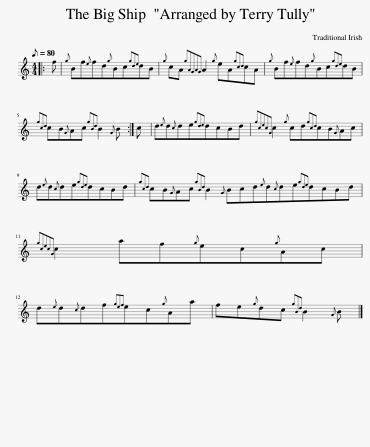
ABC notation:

X:1
L:1/8
Q:1/8=80
M:4/4
I:linebreak $
K:C
V:1 treble
V:1
|: f |{g} Bf{e}fd{g}Bc{gde}dB |{g} cA{gAGAG} A2{g} eA{gcd}cA |{g} Bf{e}fd{g}Bc{gde}dB |${gcd} cB{G}Ac{gBd} B2{G} B :| %5
 c | d{e}d{c}de{gde}dcBd |{gcecG} c2{g} cd{gcd}cB{G}Ac |$ d{e}d{c}de{gde}dcBd |{gcd} cB{G}Ac{gBd} B2{G} Bcd{e}d{c}de{gde}dcBd |$ %10
{gcecG} c2 af{g}ec{g}Ac |$ d{e}d{c}df{gef}ec{g}Aa | fe{g}dc{gBd} B2{G} B |] %13
